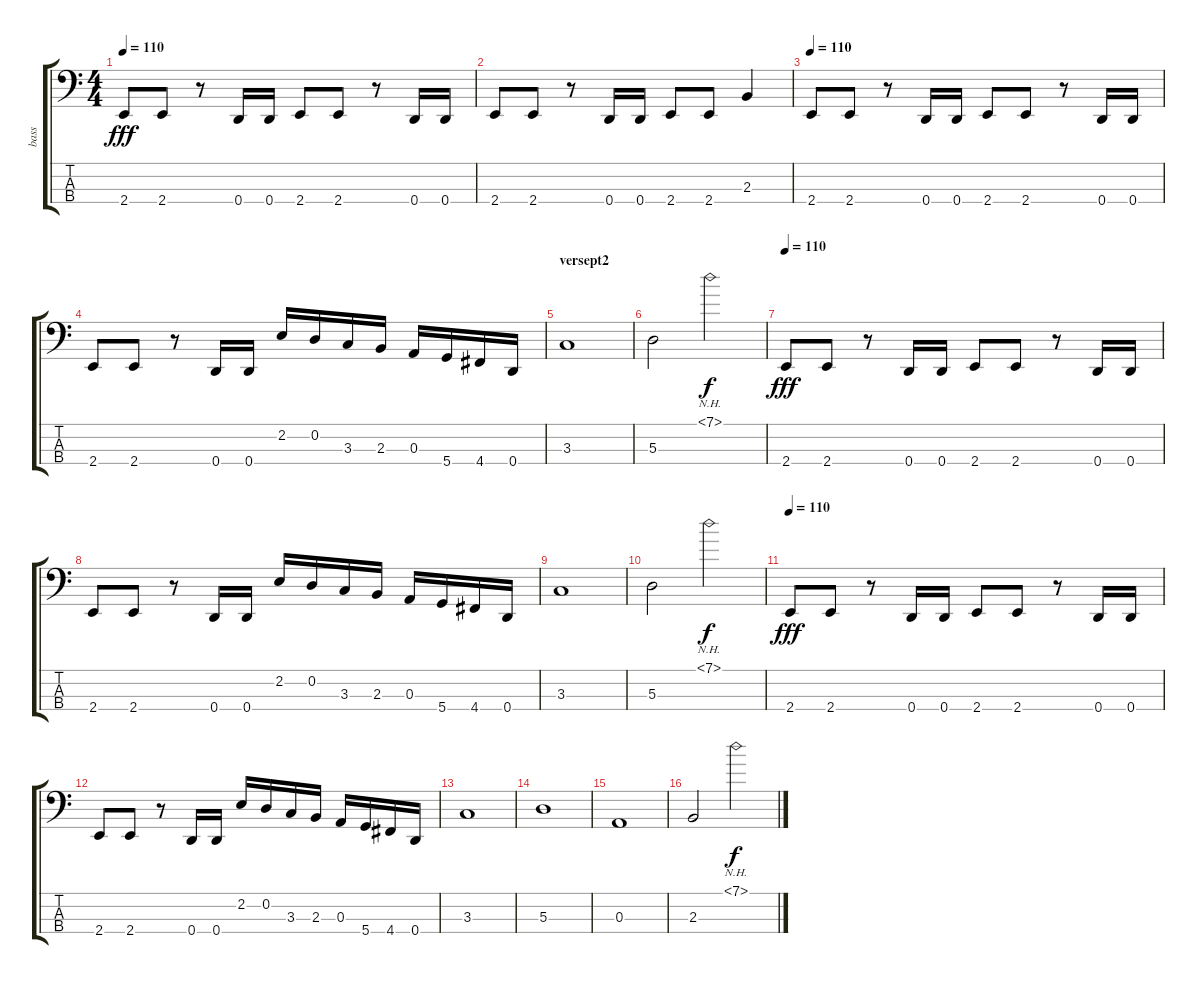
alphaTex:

\track ("bass" "bass") {instrument electricbassfinger}
\staff {score tabs}
\tuning (G2 D2 A1 D1) {hide}
\ts (4 4)
\tempo 110
\clef f4
\ks c
2.4.8{dy fff} 2.4.8 r.8 0.4.16 0.4.16 2.4.8 2.4.8 r.8 0.4.16 0.4.16 |
2.4.8 2.4.8 r.8 0.4.16 0.4.16 2.4.8 2.4.8 2.3.4 |
\tempo 110
2.4.8 2.4.8 r.8 0.4.16 0.4.16 2.4.8 2.4.8 r.8 0.4.16 0.4.16 |
2.4.8 2.4.8 r.8 0.4.16 0.4.16 2.2.16 0.2.16 3.3.16 2.3.16 0.3.16 5.4.16 4.4.16 0.4.16 |
\section ("" "versept2")
3.3.1 |
5.3.2 7.1{nh}.2{dy f} |
\tempo 110
2.4.8{dy fff} 2.4.8 r.8 0.4.16 0.4.16 2.4.8 2.4.8 r.8 0.4.16 0.4.16 |
2.4.8 2.4.8 r.8 0.4.16 0.4.16 2.2.16 0.2.16 3.3.16 2.3.16 0.3.16 5.4.16 4.4.16 0.4.16 |
3.3.1 |
5.3.2 7.1{nh}.2{dy f} |
\tempo 110
2.4.8{dy fff} 2.4.8 r.8 0.4.16 0.4.16 2.4.8 2.4.8 r.8 0.4.16 0.4.16 |
2.4.8 2.4.8 r.8 0.4.16 0.4.16 2.2.16 0.2.16 3.3.16 2.3.16 0.3.16 5.4.16 4.4.16 0.4.16 |
3.3.1 |
5.3.1 |
0.3.1 |
2.3.2 7.1{nh}.2{dy f}
